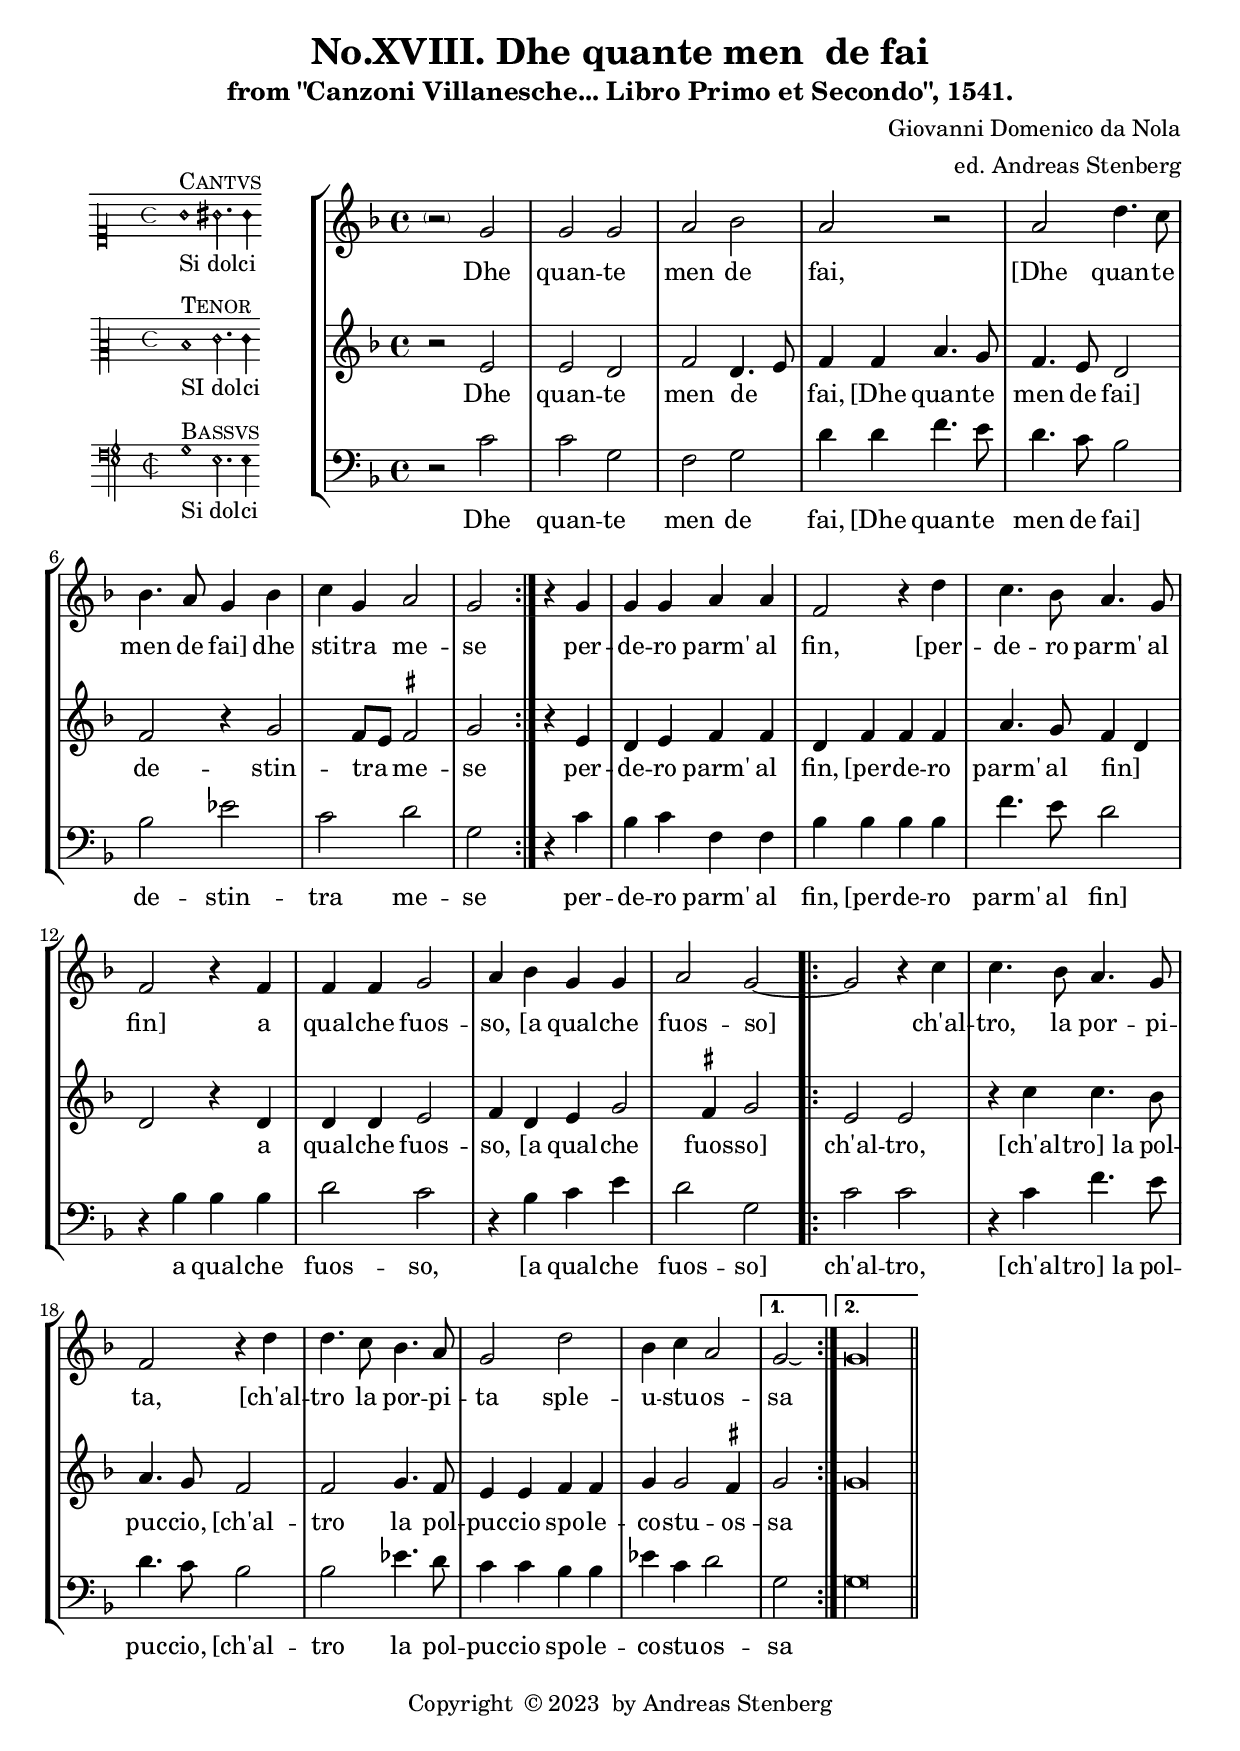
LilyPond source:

\version "2.20.0"

\include "deutsch.ly"

#(append! supported-clefs '(("mensural-f3" . ("clefs.mensural.f" 0 0))))

ficta = \once \set suggestAccidentals =##t

\header {

  title = "No.XVIII. Dhe quante men  de fai"

  subtitle = "from \"Canzoni Villanesche... Libro Primo et Secondo\", 1541."

  composer = "Giovanni Domenico da Nola"

  arranger = "ed. Andreas Stenberg"
  poet = ""
  meter =""

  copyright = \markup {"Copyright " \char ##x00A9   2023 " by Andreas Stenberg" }

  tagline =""

}

global = {

  \key f \major

}

%% PDF p.5.

sopMusic = \relative c'' {


  \set Score.tempoHideNote = ##t

  \tempo 2 = 96

  \time 4/4

%  \set Timing.measureLength = #(ly:make-moment 4/2)

  \repeat volta 2 {

  \parenthesize r2
  g2 g2
  g2 a2
  b2 a2
  r2 a2
  d4. c8 b4. a8
  g4 b4 c4 g4
  a2 g2

  }


  r4 g4 g4 g4
  a4 a4 f2
  r4 d'4 c4. b8
  a4. g8 f2
  r4

  f4 f4 f4
  g2 a4 b4
  g4 g4 a2
  g2~
%{
  r4 c4 c4. b8
  \footnote #'(-1 . 3) "This note should be probably a4. "a2.*1/2 g8 f2
  r4 d'4 d4. c8
  b4. a8 g2
  d'2 b4 c4
  a2 g\longa
%}
  \repeat volta 2 {
  g2
  r4 c4 c4. b8
  a4. g8 f2
  r4 d'4 d4. c8
  b4. a8 g2
  d'2 b4 c4
  a2
  }
  \alternative {
    { g2\laissezVibrer  }

  { \cadenzaOn

  g\longa

  \bar "||"

  \cadenzaOff
  }
  }

}

sopWords = \lyricmode {

  Dhe quan -- te men de fai,
  [Dhe quan -- te men de fai] dhe   sti -- tra me -- se
  per -- de -- ro parm' al fin,
  [per -- de -- ro parm' al fin] a qual -- che fuos -- so,
  [a qual -- che fuos -- so] ch'al -- tro, la por -- pi -- ta,
  [ch'al -- tro la por -- pi -- ta
  sple -- u -- stu -- os -- sa
}

%% PDF p.53.

altoMusic = \relative c' {


  \repeat volta 2 {

  r2 e2
  e2 d2
  f2 d4.\melisma e8\melismaEnd
  f4 f4 a4. g8
  f4. e8 d2
  f2 r4 g2
  f8\melisma e8\melismaEnd \ficta fis2
  g2

  }


  r4 e4 d4 e4
  f4 f4 d4 f4
  f4 f4

  a4. g8
  f4\melisma d4 d2\melismaEnd
  r4 d4 d4 d4
  e2 f4 d4
  e4 g2 \ficta fis4
  g2


  \repeat volta 2 {


  e2 e2
  r4 c'4 c4. b8
  a4. g8 f2
  f2 g4. f8
  e4 e4 f4 f4
  g4 g2 \ficta fis4

  }
  \alternative {
   { g2 }
    {
  \cadenzaOn

  g\longa

  \cadenzaOff
    }
  }
}

altoWords = \lyricmode {

  Dhe quan -- te men de fai,
  [Dhe quan -- te men de fai] de  -- stin -- tra me -- se
  per -- de -- ro parm' al fin,
  [per -- de -- ro parm' al fin] a qual -- che fuos -- so,
  [a qual -- che fuos -- so]
  ch'al -- tro,
  [ch'al -- tro]_la pol -- puc -- cio,
  [ch'al -- tro la pol -- puc -- cio
  spo -- le -- co -- stu -- os -- sa

}

%% PDF p.101.

bassMusic = \relative c' {

  \clef "bass"

  \repeat volta 2 {

    r2 c2
  c2 g2
  f2 g2
  d'4 d4 f4. e8
  d4. c8 b2
  b2 es2
  c2 d2
  g,2

  }

  r4 c4 b4 c4
  f,4 f4 b4 b4
  b4 b4 f'4. e8
  d2 r4 b4
  b4 b4 d2
  c2

  r4 b4
  c4 e4 d2
  g,2

  \repeat volta 2 {

  c2
  c2 r4 c4
  f4. e8 d4. c8
  b2 b2
  es4. d8 c4 c4
  b4 b4 es4 c4
  d2 g,2

  }

  \cadenzaOn

  g\longa

  \cadenzaOff

}

bassWords = \lyricmode {

  Dhe quan -- te men de fai,
  [Dhe quan -- te men de fai] de  -- stin -- tra me -- se
  per -- de -- ro parm' al fin,
  [per -- de -- ro parm' al fin] a qual -- che fuos -- so,
  [a qual -- che fuos -- so]
  ch'al -- tro,
  [ch'al -- tro]_la pol -- puc -- cio,
  [ch'al -- tro la pol -- puc -- cio
  spo -- le -- co -- stu -- os -- sa

}

incipitDiscantus = \markup {

  \score {

    {

      %      \set Staff.instrumentName = #"Tenor "

      \override NoteHead.style = #'neomensural

      \override Rest.style = #'neomensural

      \override Staff.TimeSignature.style = #'mensural

      \cadenzaOn

      \clef "petrucci-c1"

      \key c \major

      \time 4/4


      g'1 ^\markup { \smallCaps"Cantvs"} _"Si dolci"

      gis'2. gis'4

    }

    \layout {

      \context {

        \Voice

        \remove "Ligature_bracket_engraver"

        \consists "Mensural_ligature_engraver"

      }

      line-width = 4.5\cm

    }

  }

}



incipitAltus = \markup {

  \score {

    {

      %      \set Staff.instrumentName = #"Tenor "

      \override NoteHead.style = #'neomensural

      \override Rest.style = #'neomensural

      \override Staff.TimeSignature.style = #'mensural

      \cadenzaOn

      \clef "petrucci-c2"

      \key c \major

      \time 4/4

      d'1^\markup \smallCaps"Tenor"_"SI dolci"

      e'2. e'4

    }

    \layout {

      \context {

        \Voice

        \remove "Ligature_bracket_engraver"

        \consists "Mensural_ligature_engraver"

      }

      line-width = 4.5\cm

    }

  }

}



incipitBassus = \markup {

  \score {

    {

      %      \set Staff.instrumentName = #"Tenor "

      \override NoteHead.style = #'neomensural

      \override Rest.style = #'neomensural

      \override Staff.TimeSignature.style = #'mensural

      \cadenzaOn

      \clef "petrucci-f"

      \key c \major

      \time 2/2

      g1^\markup \smallCaps"Bassvs"_"Si dolci"

      e2. e4

    }

    \layout {

      \context {

        \Voice

        \remove "Ligature_bracket_engraver"

        \consists "Mensural_ligature_engraver"

      }

      line-width = 4.5\cm

    }

  }

}



\score {

  <<

    \new StaffGroup \with {

      \override VerticalAxisGroup.staff-staff-spacing = #'((basic-distance . 12))

    } <<

      \new Staff = treble <<

        \set Staff.instrumentName = \incipitDiscantus

        \new Voice = "sopranos" {

          \set  Staff.midiInstrument ="choir aahs"

          %	\voiceOne

          << \global \sopMusic >>

        }

      >>

      \new Lyrics = sopranos { s1 }


      \new Staff = "medius" <<

        \set Staff.instrumentName = \incipitAltus


        \new Voice = "altos" {

          %	\voiceTwo

          \set  Staff.midiInstrument ="choir aahs"

          << \global \altoMusic >>

        }

      >>


      \new Lyrics = "altos" { s1 }


      \new Staff ="basses" {

        \set Staff.instrumentName = \incipitBassus


        \new Voice = "basses" {

          \set  Staff.midiInstrument ="choir aahs"

          %	\voiceTwo

          << \global \bassMusic >>

        }

      }

    >>

    \new Lyrics = basses { s1 }


    \context Lyrics = sopranos \lyricsto sopranos \sopWords

    \context Lyrics = altos \lyricsto altos \altoWords

    \context Lyrics = basses \lyricsto basses \bassWords

  >>

  \layout {

    \context {

      \Score

      % no bars in staves

      %      \override BarLine.transparent = ##t


    }

    % the next three instructions keep the lyrics between the bar lines

    \context {

      \Lyrics

      \consists "Bar_engraver"

      \override BarLine.transparent = ##t

    }

    \context {

      \StaffGroup

      \consists "Separating_line_group_engraver"

    }

    \context {

      \Voice

      % no slurs

      \override Slur.transparent = ##t

      % Comment in the below "\remove" command to allow line

      % breaking also at those barlines where a note overlaps

      % into the next bar.  The command is commented out in this

      % short example score, but especially for large scores, you

      % will typically yield better line breaking and thus improve

      % overall spacing if you comment in the following command.

      %\remove "Forbid_line_break_engraver"

    }

    indent = 4.5\cm

  }


}

%% Stanzas 2 - 4

\pageBreak

\markup {

  \fontsize #1.0

  \column {


    \fill-line {

      \column {

        \line { Io non so catalno, o Genoese }

        \line { Che vuoi ognor da vita sia rimosso }


    \vspace #1.0



        \line { Potta et de tutto st'anno et quisto mese }

        \line { Non vi cha fui nepote a mastro sosso }


        \vspace #1.0



        \line { Or ben potria iocar fors al piuz' uno }

        \line { Poi ch'altro lecca et io ne so degiuno. }

      }
    }

  }

}

\score {

  \unfoldRepeats

  <<

    \new StaffGroup <<

      \new Staff = treble <<

        \set Staff.instrumentName = \incipitDiscantus

        \new Voice = "sopranos" {

          \set  Staff.midiInstrument ="choir aahs"

          %	\voiceOne

          << \global \sopMusic >>

        }

      >>

      \new Lyrics = sopranos { s1 }


      \new Staff = "medius" <<

        \set Staff.instrumentName = \incipitAltus


        \new Voice = "altos" {

          %	\voiceTwo

          \set  Staff.midiInstrument ="choir aahs"

          << \global \altoMusic >>

        }

      >>


      \new Lyrics = "altos" { s1 }


      \new Staff ="basses" {

        \set Staff.instrumentName = \incipitBassus


        \new Voice = "basses" {

          \set  Staff.midiInstrument ="choir aahs"

          \clef "G_8"

          %	\voiceTwo

          << \global \bassMusic >>

        }

      }

    >>

    \new Lyrics = basses { s1 }


    \context Lyrics = sopranos \lyricsto sopranos \sopWords

    \context Lyrics = altos \lyricsto altos \altoWords

    \context Lyrics = basses \lyricsto basses \bassWords

  >>

  \midi {}

}

\paper {

  ragged-bottom = ##t

  ragged-last-bottom = ##t

  ragged-last = ##t

}


%{

convert-ly.py (GNU LilyPond) 2.18.2  convert-ly.py: Processing `'...

Applying conversion: 2.15.7, 2.15.9, 2.15.10, 2.15.16, 2.15.17,

2.15.18, 2.15.19, 2.15.20, 2.15.25, 2.15.32, 2.15.39, 2.15.40,

2.15.42, 2.15.43, 2.16.0, 2.17.0, 2.17.4, 2.17.5, 2.17.6, 2.17.11,

2.17.14, 2.17.15, 2.17.18, 2.17.19, 2.17.20, 2.17.25, 2.17.27,

2.17.29, 2.17.97, 2.18.0

%}
